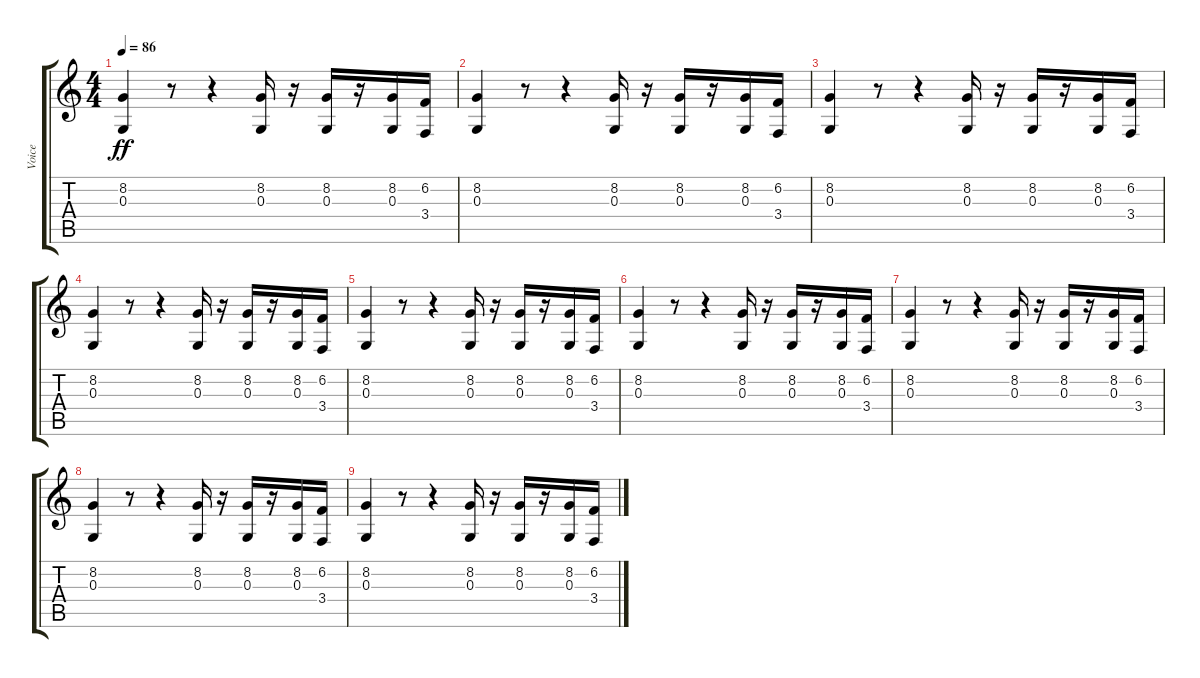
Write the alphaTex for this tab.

\track ("Voice" "Voice") {instrument flute}
\staff {score tabs}
\tuning (E4 B3 G3 D3 A2 E2) {hide}
\ts (4 4)
\tempo 86
\clef g2
\ks c
(8.2 0.3).4{dy ff volume 4} r.8 r.4 (8.2 0.3).16{volume 13} r.16{volume 13} (8.2 0.3).16 r.16 (8.2 0.3).16 (6.2 3.4).16 |
(8.2 0.3).4{volume 4} r.8 r.4 (8.2 0.3).16{volume 13} r.16{volume 13} (8.2 0.3).16 r.16 (8.2 0.3).16 (6.2 3.4).16 |
(8.2 0.3).4{volume 4} r.8 r.4 (8.2 0.3).16{volume 13} r.16{volume 13} (8.2 0.3).16 r.16 (8.2 0.3).16 (6.2 3.4).16 |
(8.2 0.3).4{volume 11} r.8 r.4 (8.2 0.3).16 r.16 (8.2 0.3).16 r.16 (8.2 0.3).16 (6.2 3.4).16 |
(8.2 0.3).4{volume 8} r.8 r.4 (8.2 0.3).16 r.16 (8.2 0.3).16 r.16 (8.2 0.3).16 (6.2 3.4).16 |
(8.2 0.3).4{volume 4} r.8 r.4 (8.2 0.3).16 r.16 (8.2 0.3).16 r.16 (8.2 0.3).16 (6.2 3.4).16 |
(8.2 0.3).4 r.8 r.4 (8.2 0.3).16 r.16 (8.2 0.3).16 r.16 (8.2 0.3).16 (6.2 3.4).16 |
(8.2 0.3).4{volume 0} r.8 r.4 (8.2 0.3).16 r.16 (8.2 0.3).16 r.16 (8.2 0.3).16 (6.2 3.4).16 |
(8.2 0.3).4 r.8 r.4 (8.2 0.3).16 r.16 (8.2 0.3).16 r.16 (8.2 0.3).16 (6.2 3.4).16
